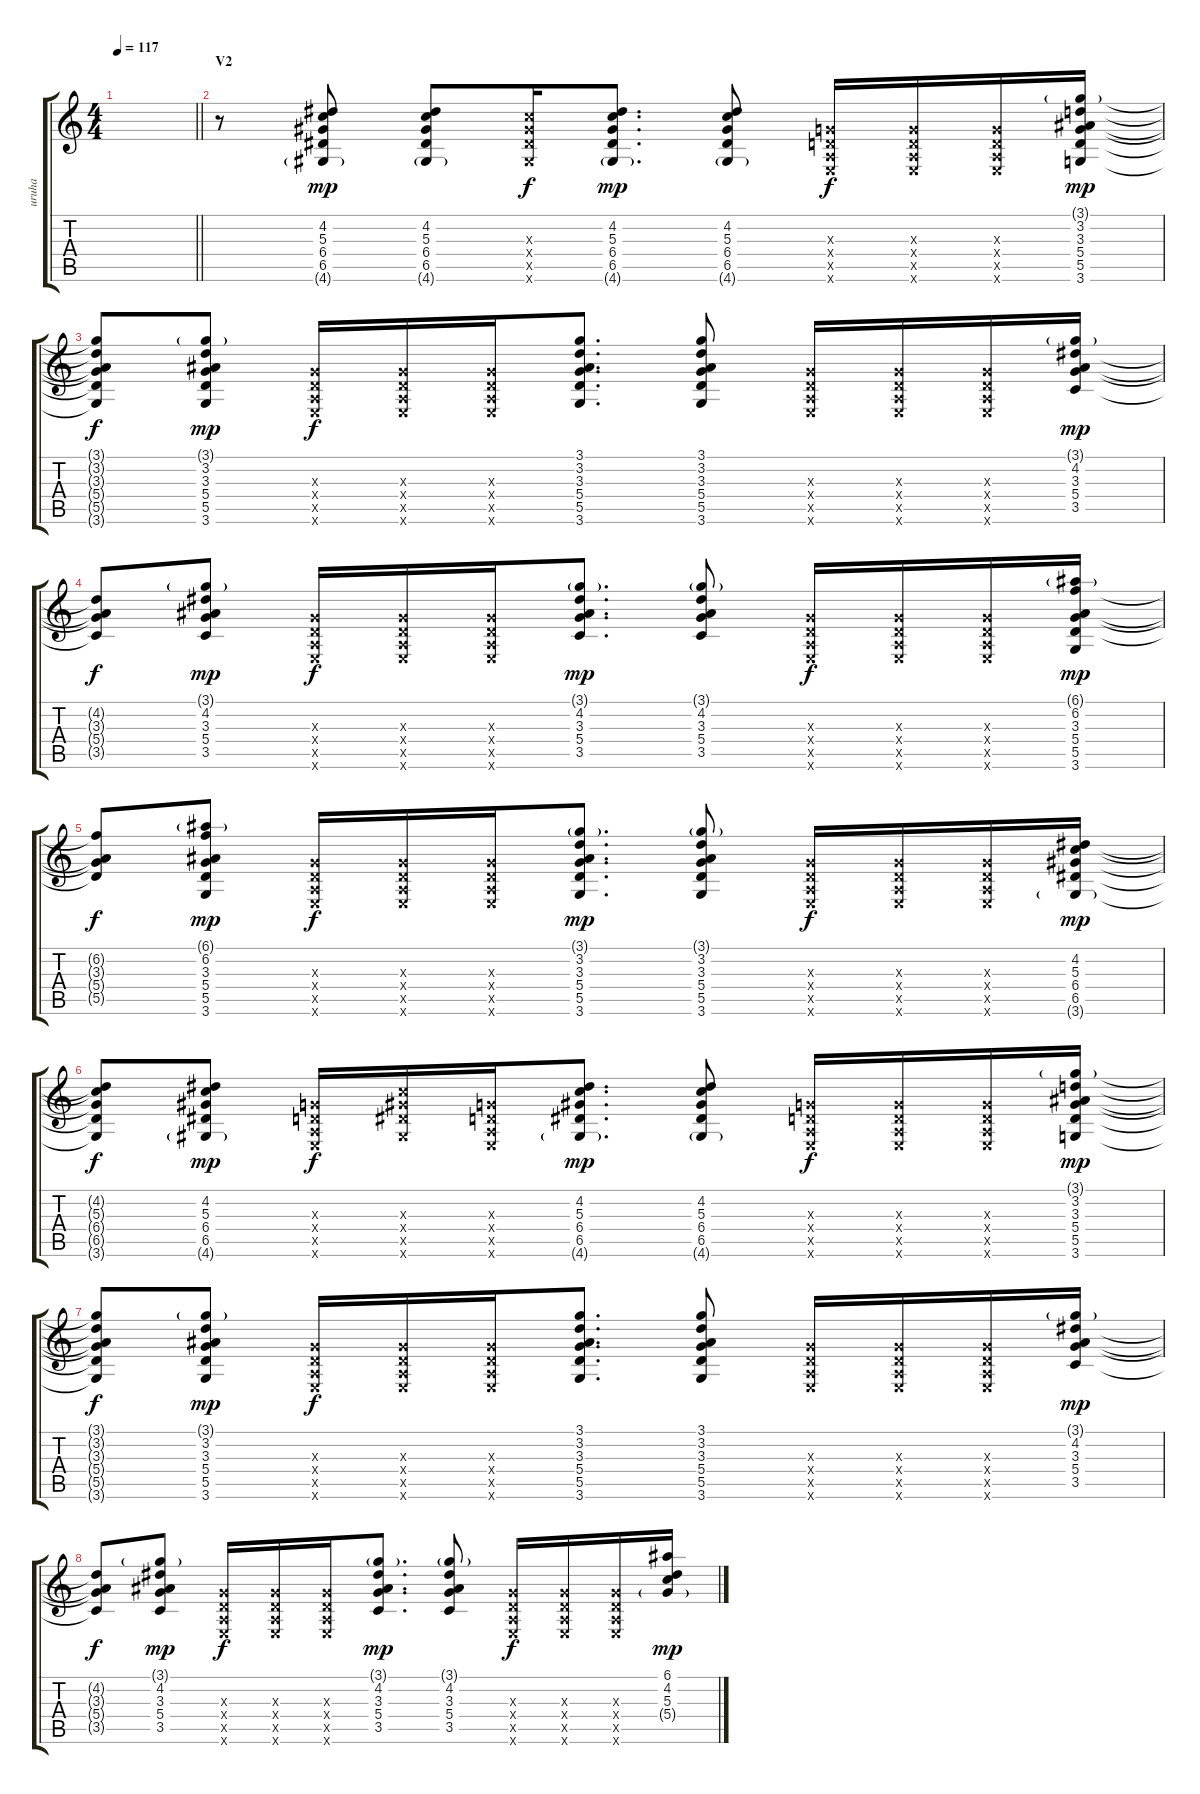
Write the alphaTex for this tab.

\track ("uruha" "uruha") {instrument distortionguitar}
\staff {score tabs}
\tuning (E4 B3 G3 D3 A2 E2) {hide}
\ts (4 4)
\tempo 117
\clef g2
\barLineRight lightlight
\ks c
|
\section ("" "V2")
r.8{volume 9 balance 12 instrument overdrivenguitar} (4.2 5.3 6.4 6.5 4.6{g}).8{dy mp} (4.2 5.3 6.4 6.5 4.6{g}).8 (5.3{x} 6.4{x} 6.5{x} 4.6{x}).16{dy f} (4.2 5.3 6.4 6.5 4.6{g}).8{d dy mp} (4.2 5.3 6.4 6.5 4.6{g}).8 (0.3{x} 0.4{x} 0.5{x} 0.6{x}).16{dy f} (0.3{x} 0.4{x} 0.5{x} 0.6{x}).16 (0.3{x} 0.4{x} 0.5{x} 0.6{x}).16 (3.1{g} 3.2 3.3 5.4 5.5 3.6).16{dy mp} |
(3.1{t} 3.2{t} 3.3{t} 5.4{t} 5.5{t} 3.6{t}).8{dy f} (3.1{g} 3.2 3.3 5.4 5.5 3.6).8{dy mp} (0.3{x} 0.4{x} 0.5{x} 0.6{x}).16{dy f} (0.3{x} 0.4{x} 0.5{x} 0.6{x}).16 (0.3{x} 0.4{x} 0.5{x} 0.6{x}).16 (3.1 3.2 3.3 5.4 5.5 3.6).8{d} (3.1 3.2 3.3 5.4 5.5 3.6).8 (0.3{x} 0.4{x} 0.5{x} 0.6{x}).16 (0.3{x} 0.4{x} 0.5{x} 0.6{x}).16 (0.3{x} 0.4{x} 0.5{x} 0.6{x}).16 (3.1{g} 4.2 3.3 5.4 3.5).16{dy mp} |
(4.2{t} 3.3{t} 5.4{t} 3.5{t}).8{dy f} (3.1{g} 4.2 3.3 5.4 3.5).8{dy mp} (0.3{x} 0.4{x} 0.5{x} 0.6{x}).16{dy f} (0.3{x} 0.4{x} 0.5{x} 0.6{x}).16 (0.3{x} 0.4{x} 0.5{x} 0.6{x}).16 (3.1{g} 4.2 3.3 5.4 3.5).8{d dy mp} (3.1{g} 4.2 3.3 5.4 3.5).8 (0.3{x} 0.4{x} 0.5{x} 0.6{x}).16{dy f} (0.3{x} 0.4{x} 0.5{x} 0.6{x}).16 (0.3{x} 0.4{x} 0.5{x} 0.6{x}).16 (6.1{g} 6.2 3.3 5.4 5.5 3.6).16{dy mp} |
(6.2{t} 3.3{t} 5.4{t} 5.5{t}).8{dy f} (6.1{g} 6.2 3.3 5.4 5.5 3.6).8{dy mp} (0.3{x} 0.4{x} 0.5{x} 0.6{x}).16{dy f} (0.3{x} 0.4{x} 0.5{x} 0.6{x}).16 (0.3{x} 0.4{x} 0.5{x} 0.6{x}).16 (3.1{g} 3.2 3.3 5.4 5.5 3.6).8{d dy mp} (3.1{g} 3.2 3.3 5.4 5.5 3.6).8 (0.3{x} 0.4{x} 0.5{x} 0.6{x}).16{dy f} (0.3{x} 0.4{x} 0.5{x} 0.6{x}).16 (0.3{x} 0.4{x} 0.5{x} 0.6{x}).16 (4.2 5.3 6.4 6.5 3.6{g}).16{dy mp} |
(4.2{t} 5.3{t} 6.4{t} 6.5{t} 3.6{t}).8{dy f} (4.2 5.3 6.4 6.5 4.6{g}).8{dy mp} (0.3{x} 0.4{x} 0.5{x} 0.6{x}).16{dy f} (5.3{x} 6.4{x} 6.5{x} 4.6{x}).16 (0.3{x} 0.4{x} 0.5{x} 0.6{x}).16 (4.2 5.3 6.4 6.5 4.6{g}).8{d dy mp} (4.2 5.3 6.4 6.5 4.6{g}).8 (0.3{x} 0.4{x} 0.5{x} 0.6{x}).16{dy f} (0.3{x} 0.4{x} 0.5{x} 0.6{x}).16 (0.3{x} 0.4{x} 0.5{x} 0.6{x}).16 (3.1{g} 3.2 3.3 5.4 5.5 3.6).16{dy mp} |
(3.1{t} 3.2{t} 3.3{t} 5.4{t} 5.5{t} 3.6{t}).8{dy f} (3.1{g} 3.2 3.3 5.4 5.5 3.6).8{dy mp} (0.3{x} 0.4{x} 0.5{x} 0.6{x}).16{dy f} (0.3{x} 0.4{x} 0.5{x} 0.6{x}).16 (0.3{x} 0.4{x} 0.5{x} 0.6{x}).16 (3.1 3.2 3.3 5.4 5.5 3.6).8{d} (3.1 3.2 3.3 5.4 5.5 3.6).8 (0.3{x} 0.4{x} 0.5{x} 0.6{x}).16 (0.3{x} 0.4{x} 0.5{x} 0.6{x}).16 (0.3{x} 0.4{x} 0.5{x} 0.6{x}).16 (3.1{g} 4.2 3.3 5.4 3.5).16{dy mp} |
(4.2{t} 3.3{t} 5.4{t} 3.5{t}).8{dy f} (3.1{g} 4.2 3.3 5.4 3.5).8{dy mp} (0.3{x} 0.4{x} 0.5{x} 0.6{x}).16{dy f} (0.3{x} 0.4{x} 0.5{x} 0.6{x}).16 (0.3{x} 0.4{x} 0.5{x} 0.6{x}).16 (3.1{g} 4.2 3.3 5.4 3.5).8{d dy mp} (3.1{g} 4.2 3.3 5.4 3.5).8 (0.3{x} 0.4{x} 0.5{x} 0.6{x}).16{dy f} (0.3{x} 0.4{x} 0.5{x} 0.6{x}).16 (0.3{x} 0.4{x} 0.5{x} 0.6{x}).16 (6.1 4.2 5.3 5.4{g}).16{dy mp}
